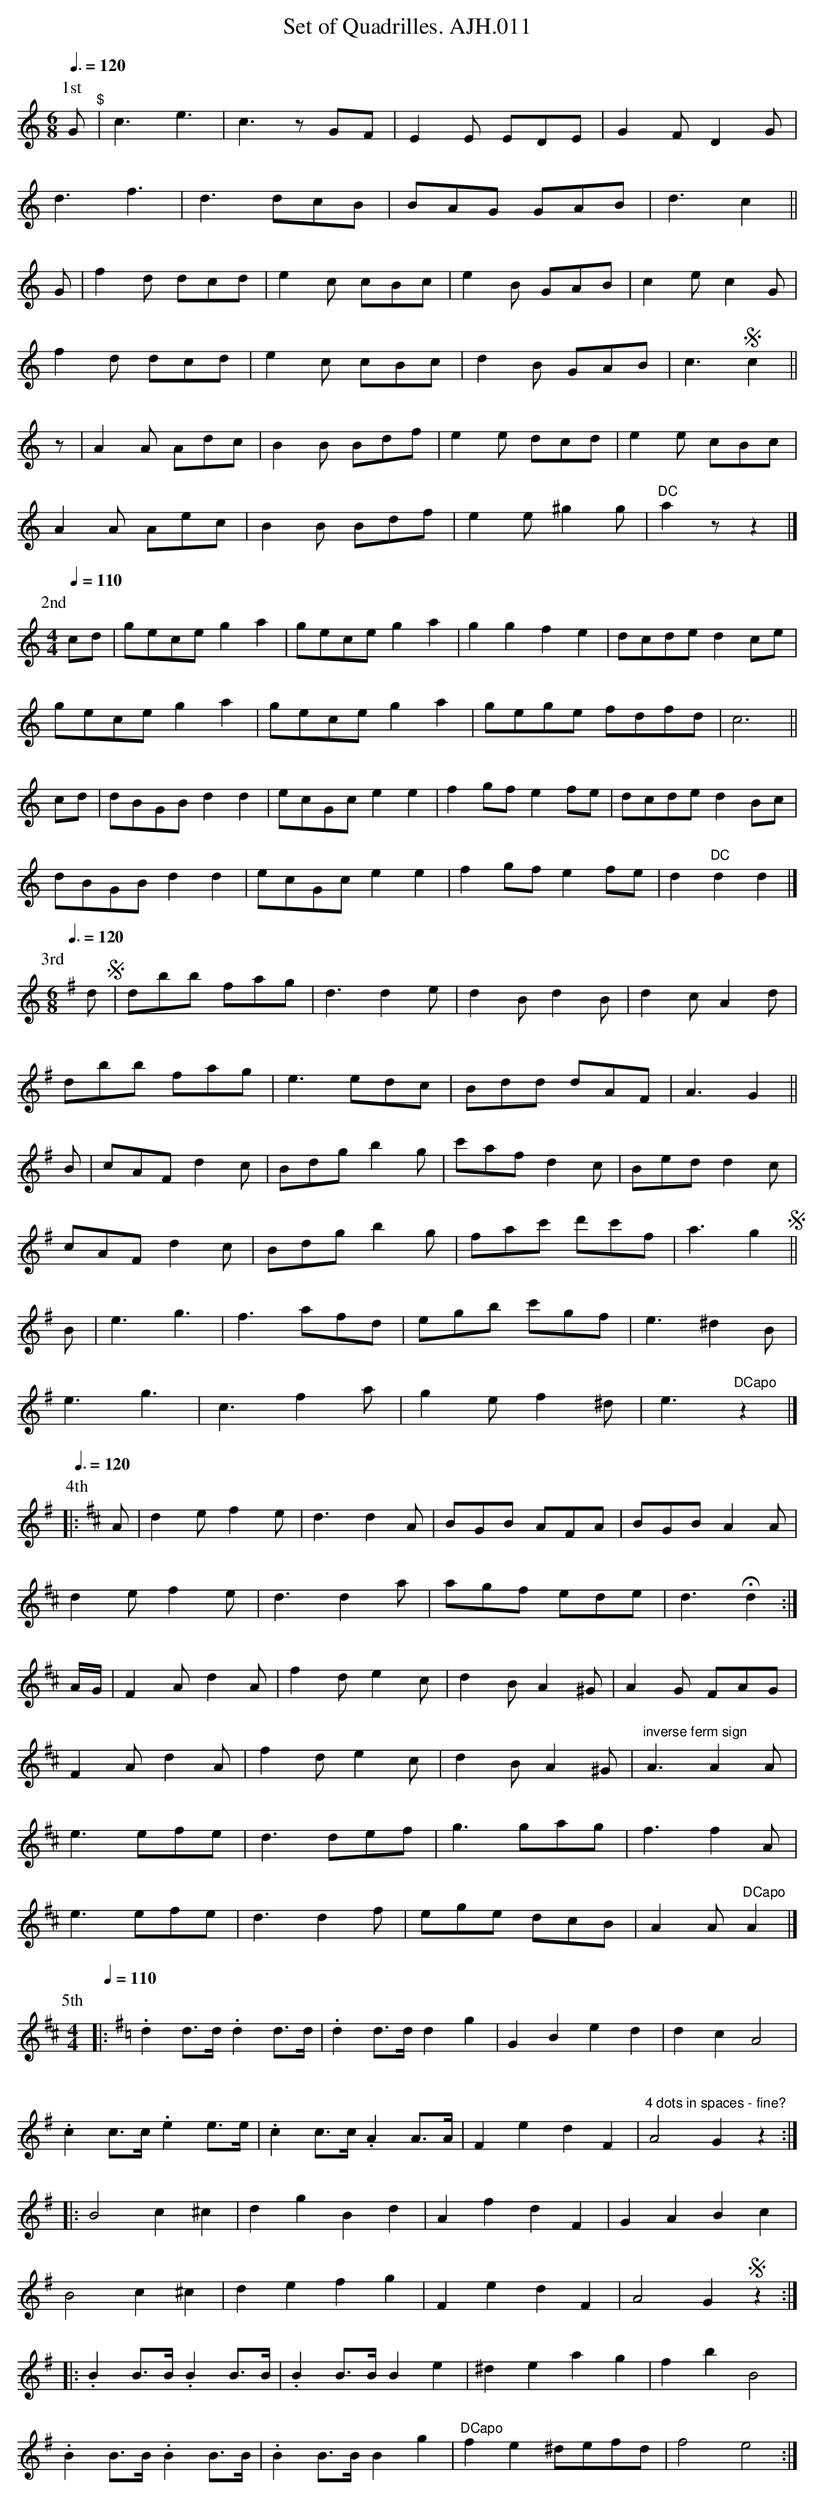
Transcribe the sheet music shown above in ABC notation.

X:1
T:Set of Quadrilles. AJH.011
M:6/8
L:1/8
Q:3/8=120
K:C
P:1st
G"^$"|c3 e3|c3z GF|E2E EDE|G2F D2G|
d3 f3|d3 dcB|BAG GAB|d3 c2||
G|f2d dcd|e2c cBc|e2B GAB|c2e c2G|
f2d dcd|e2c cBc|d2B GAB|c3 Sc2||
z|A2A Adc|B2B Bdf|e2e dcd|e2e cBc|
A2A Aec|B2B Bdf|e2e ^g2g|"^DC"a2zz2|]
P:2nd
M:4/4
L:1/4
Q:1/4=110
c/d/|g/e/c/e/ ga|g/e/c/e/ ga|ggfe|d/c/d/e/ dc/e/|
g/e/c/e/ ga|g/e/c/e/ ga|g/e/g/e/ f/d/f/d/|c3||
c/d/|d/B/G/B/ dd|e/c/G/c/ ee|fg/f/ ef/e/|d/c/d/e/ dB/c/|
d/B/G/B/ dd|e/c/G/c/ ee|fg/f/ ef/e/|d"DC"d d|]
P:3rd
M:6/8
L:1/8
Q:3/8=120
K:G
dS|dbb fag|d3 d2e|d2B d2B|d2c A2d|
dbb fag|e3 edc|Bdd dAF|A3 G2||
B|cAF d2c|Bdg b2g|c'af d2c|Bed d2c|
cAF d2c|Bdg b2g|fac' d'c'f|a3 g2S||
B|e3 g3|f3 afd|egb c'gf|e3 ^d2B|
e3 g3|c3 f2a|g2e f2^d|e3"DCapo" z2|]
P:4th
Q:3/8=120
K:D
|:A|d2e f2e|d3 d2A|BGB AFA|BGB A2A|
d2e f2e|d3 d2a|agf ede|d3 Hd2:|
A/G/|F2A d2A|f2d e2c|d2B A2^G|A2G FAG|
F2A d2A|f2d e2c|d2B A2^G|"^inverse ferm sign"IA3 A2A|
e3 efe|d3 def|g3 gag|f3 f2A|
e3 efe|d3 d2f|ege dcB|A2A"^DCapo" A2|]
P:5th
M:4/4
L:1/4
Q:1/4=110
K:G
|:.dd3/4d/4 .dd3/4d/4|.dd3/4d/4 dg|GB ed|dc A2|
.cc3/4c/4 .ee3/4e/4|.cc3/4c/4 .AA3/4A/4|FedF|\
"^4 dots in spaces - fine?"A2Gz:|
|:B2c^c|dgBd|AfdF|GABc|
B2c^c|defg|FedF|A2GSz:|
|:.BB3/4B/4 .BB3/4B/4|.BB3/4B/4 Be|^deag|fbB2|
.BB3/4B/4 .BB3/4B/4|.BB3/4B/4 Bg|"^DCapo"fe ^d/e/f/d/|f2e2:|
